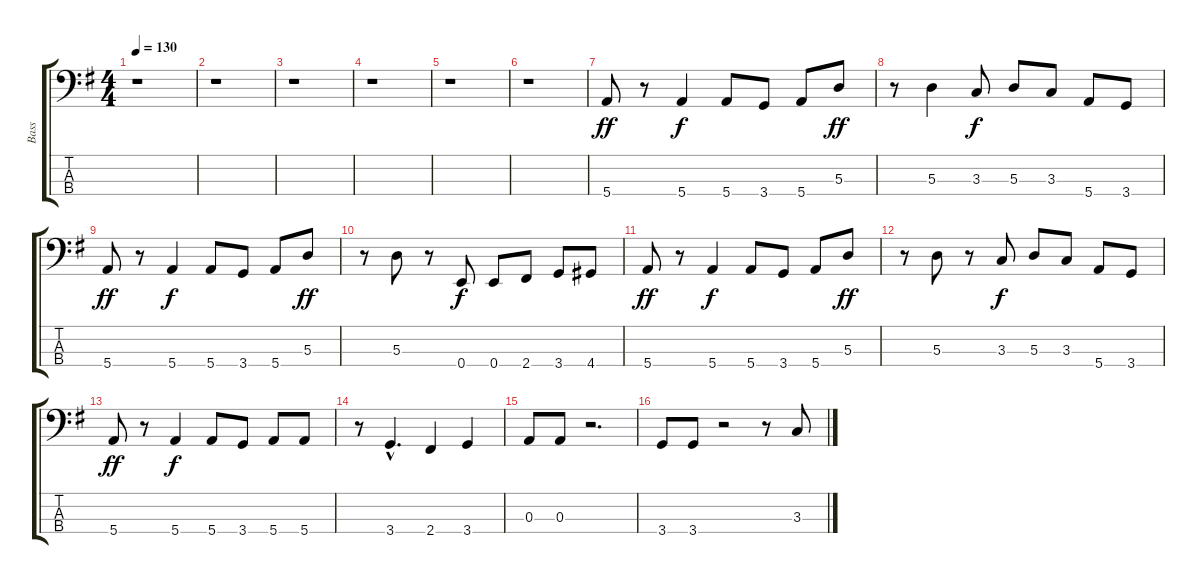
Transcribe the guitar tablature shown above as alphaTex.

\track ("Bass" "Bass") {instrument electricbassfinger}
\staff {score tabs}
\tuning (G2 D2 A1 E1) {hide}
\ts (4 4)
\tempo 130
\clef f4
\ks g
r.1{dy ff instrument electricbassfinger} |
r.1 |
r.1 |
r.1 |
r.1 |
r.1 |
5.4.8 r.8 5.4.4{dy f} 5.4.8 3.4.8 5.4.8 5.3.8{dy ff} |
r.8 5.3.4 3.3.8{dy f} 5.3.8 3.3.8 5.4.8 3.4.8 |
5.4.8{dy ff} r.8 5.4.4{dy f} 5.4.8 3.4.8 5.4.8 5.3.8{dy ff} |
r.8 5.3.8 r.8 0.4.8{dy f} 0.4.8 2.4.8 3.4.8 4.4.8 |
5.4.8{dy ff} r.8 5.4.4{dy f} 5.4.8 3.4.8 5.4.8 5.3.8{dy ff} |
r.8 5.3.8 r.8 3.3.8{dy f} 5.3.8 3.3.8 5.4.8 3.4.8 |
5.4.8{dy ff} r.8 5.4.4{dy f} 5.4.8 3.4.8 5.4.8 5.4.8 |
r.8 3.4{hac}.4{d} 2.4.4 3.4.4 |
0.3.8 0.3.8 r.2{d} |
3.4.8 3.4.8 r.2 r.8 3.3.8
